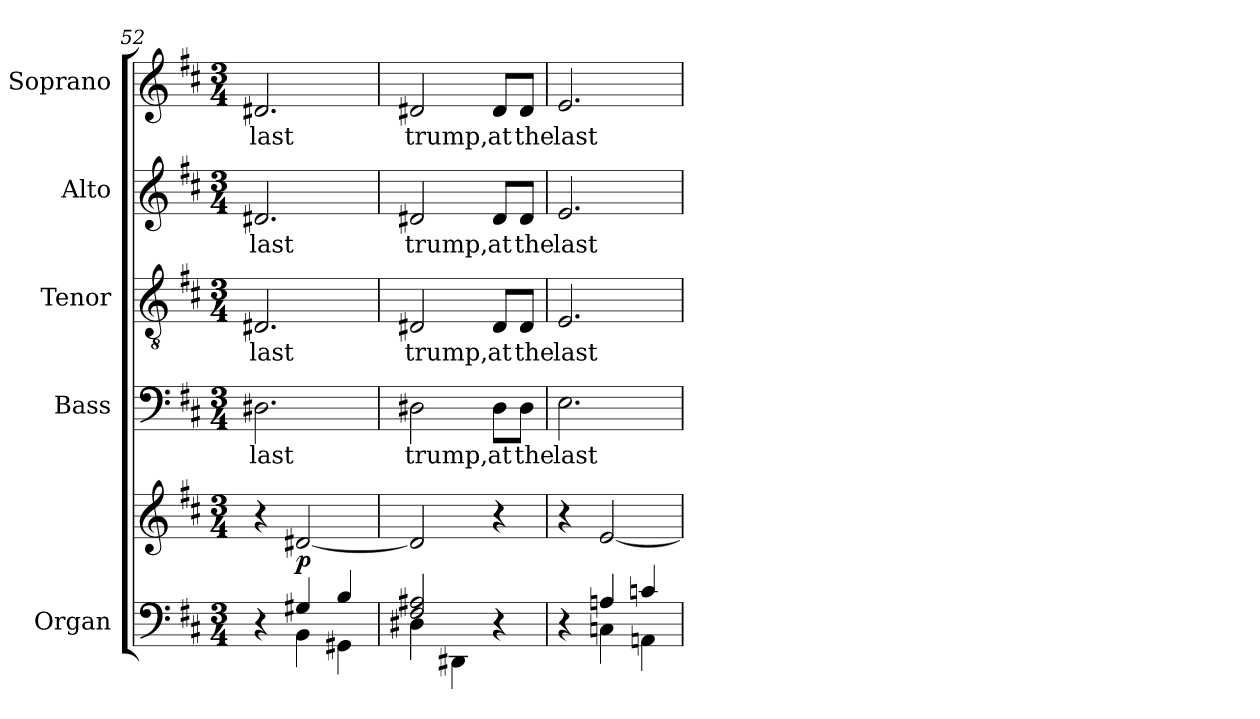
**kern	**kern	**dynam	**kern	**text	**kern	**text	**kern	**text	**kern	**text
*part5	*part5	*part5	*part4	*part4	*part3	*part3	*part2	*part2	*part1	*part1
*staff6	*staff5	*staff5/6	*staff4	*staff4	*staff3	*staff3	*staff2	*staff2	*staff1	*staff1
*I"Organ	*	*	*I"Bass	*	*I"Tenor	*	*I"Alto	*	*I"Soprano	*
*I'Org.	*	*	*I'B.	*	*I'T.	*	*I'A.	*	*I'S.	*
!!LO:LB:g=z
*clefF4	*clefG2	*	*clefF4	*	*clefGv2	*	*clefG2	*	*clefG2	*
*	*	*	*	*	*ITrd7c12	*	*	*	*	*
*k[f#c#]	*k[f#c#]	*	*k[f#c#]	*	*k[f#c#]	*	*k[f#c#]	*	*k[f#c#]	*
*D:	*D:	*	*D:	*	*D:	*	*D:	*	*D:	*
*M3/4	*M3/4	*	*M3/4	*	*M3/4	*	*M3/4	*	*M3/4	*
=52	=52	=52	=52	=52	=52	=52	=52	=52	=52	=52
*^	*	*	*	*	*	*	*	*	*	*
!	!	!	!	!	!LO:LY:b:color=#000000	!	!	!	!	!	!
!	!	!	!	!	!	!	!LO:LY:b:color=#000000	!	!	!	!
!	!	!	!	!	!	!	!	!	!LO:LY:b:color=#000000	!	!
!	!	!	!	!	!	!	!	!	!	!	!LO:LY:b:color=#000000
4ryy	4r	4r	.	2.D#Xi\	last	2.DD#Xi/	last	2.d#Xi/	last	2.d#Xi/	last
4G#Xi/	4BBi\	[<2d#Xi/	p	.	.	.	.	.	.	.	.
4Bi/	4GG#Xi\	.	.	.	.	.	.	.	.	.	.
=53	=53	=53	=53	=53	=53	=53	=53	=53	=53	=53	=53
!	!	!	!	!	!LO:LY:b:color=#000000	!	!	!	!	!	!
!	!	!	!	!	!	!	!LO:LY:b:color=#000000	!	!	!	!
!	!	!	!	!	!	!	!	!	!LO:LY:b:color=#000000	!	!
!	!	!	!	!	!	!	!	!	!	!	!LO:LY:b:color=#000000
2F#i/ 2A#Xi	4D#Xi\	2d#i/]	.	2D#Xi\	trump,	2DD#Xi/	trump,	2d#Xi/	trump,	2d#Xi/	trump,
.	4DD#Xi\	.	.	.	.	.	.	.	.	.	.
!	!	!	!	!	!LO:LY:b:color=#000000	!	!	!	!	!	!
!	!	!	!	!	!	!	!LO:LY:b:color=#000000	!	!	!	!
!	!	!	!	!	!	!	!	!	!LO:LY:b:color=#000000	!	!
!	!	!	!	!	!	!	!	!	!	!	!LO:LY:b:color=#000000
4r	4ryy	4r	.	8D#i\L	at	8DD#i/L	at	8d#i/L	at	8d#i/L	at
!	!	!	!	!	!LO:LY:b:color=#000000	!	!	!	!	!	!
!	!	!	!	!	!	!	!LO:LY:b:color=#000000	!	!	!	!
!	!	!	!	!	!	!	!	!	!LO:LY:b:color=#000000	!	!
!	!	!	!	!	!	!	!	!	!	!	!LO:LY:b:color=#000000
.	.	.	.	8D#i\J	the	8DD#i/J	the	8d#i/J	the	8d#i/J	the
=54	=54	=54	=54	=54	=54	=54	=54	=54	=54	=54	=54
!	!	!	!	!	!LO:LY:b:color=#000000	!	!	!	!	!	!
!	!	!	!	!	!	!	!LO:LY:b:color=#000000	!	!	!	!
!	!	!	!	!	!	!	!	!	!LO:LY:b:color=#000000	!	!
!	!	!	!	!	!	!	!	!	!	!	!LO:LY:b:color=#000000
4ryy	4r	4r	.	2.Ei\	last	2.EEi/	last	2.ei/	last	2.ei/	last
4Ani/	4Cni\	[<2ei/	.	.	.	.	.	.	.	.	.
4cni/	4AAni\	.	.	.	.	.	.	.	.	.	.
*v	*v	*	*	*	*	*	*	*	*	*	*
=	=	=	=	=	=	=	=	=	=	=
*-	*-	*-	*-	*-	*-	*-	*-	*-	*-	*-
